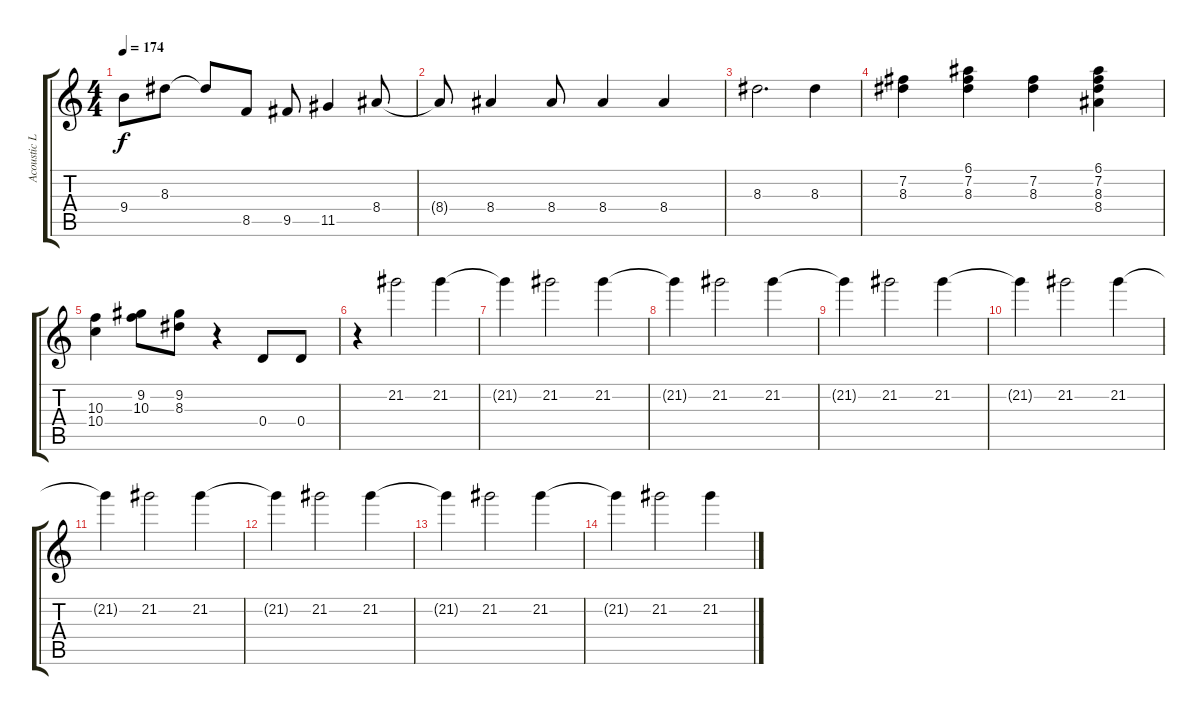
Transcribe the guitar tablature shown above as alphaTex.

\track ("Acoustic Lead" "Acoustic L") {instrument acousticguitarnylon}
\staff {score tabs}
\tuning (E4 B3 G3 D3 A2 E2) {hide}
\ts (4 4)
\tempo 174
\clef g2
\ks c
9.4.8{dy f} 8.3.8 8.3{t}.8 8.5.8 9.5.8 11.5.4 8.4.8 |
8.4{t}.8 8.4.4 8.4.8 8.4.4 8.4.4 |
8.3.2{d} 8.3.4 |
(7.2 8.3).4 (6.1 7.2 8.3).4 (7.2 8.3).4 (6.1 7.2 8.3 8.4).4 |
(10.3 10.4).4 (9.2 10.3).8 (9.2 8.3).8 r.4 0.4.8 0.4.8 |
r.4 21.2.2 21.2.4 |
21.2{t}.4 21.2.2 21.2.4 |
21.2{t}.4 21.2.2 21.2.4 |
21.2{t}.4 21.2.2 21.2.4 |
21.2{t}.4 21.2.2 21.2.4 |
21.2{t}.4 21.2.2 21.2.4 |
21.2{t}.4 21.2.2 21.2.4 |
21.2{t}.4 21.2.2 21.2.4 |
21.2{t}.4 21.2.2 21.2.4
